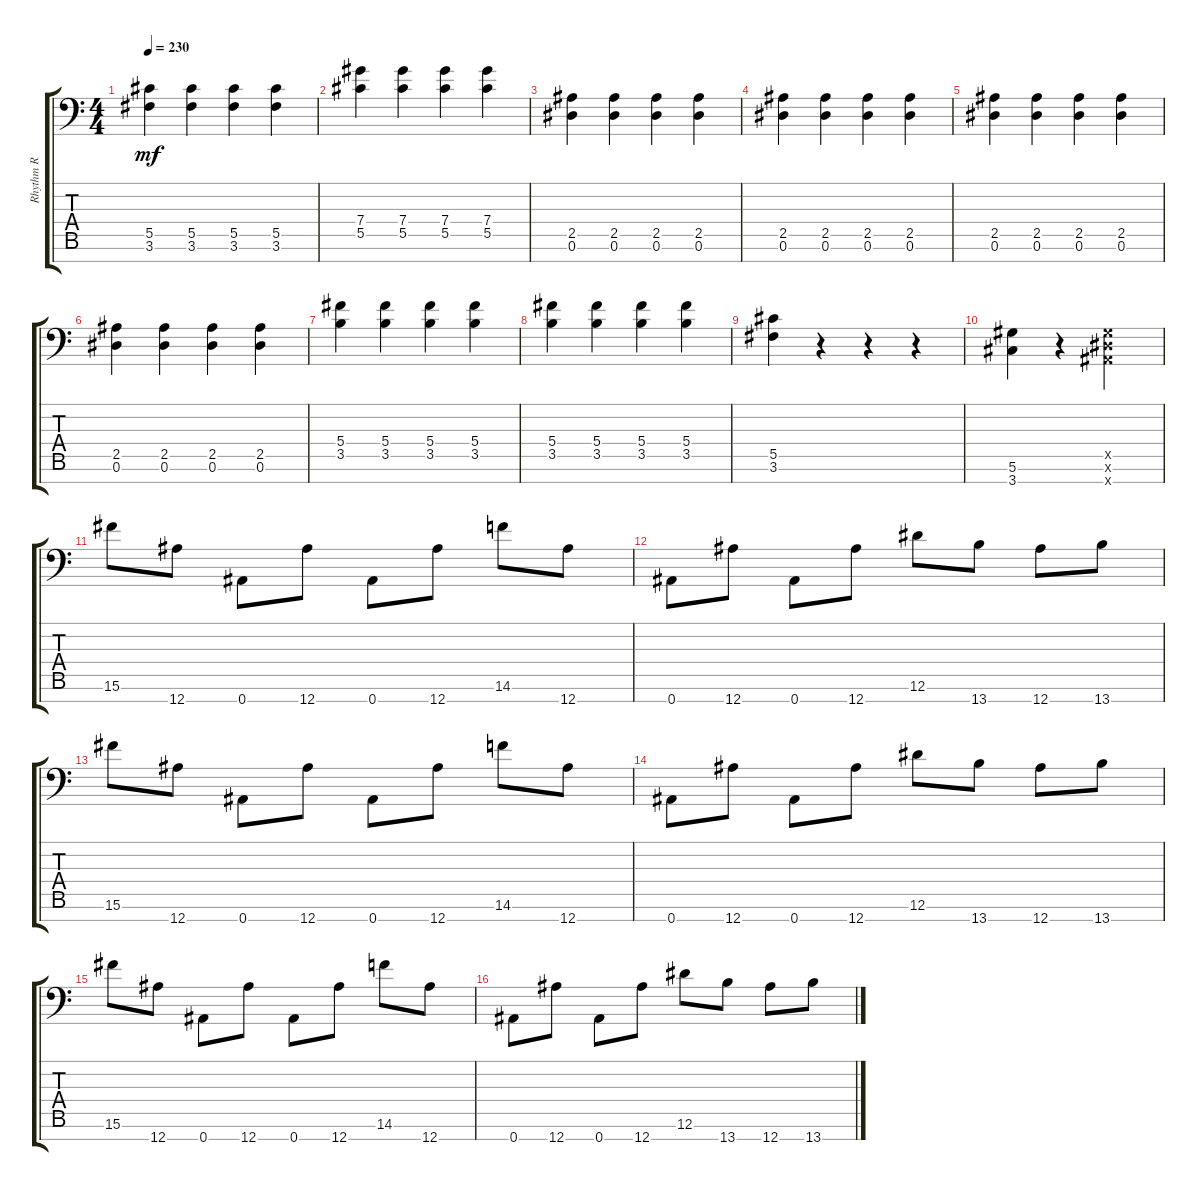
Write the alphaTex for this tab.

\track ("Rhythm R" "Rhythm R") {instrument distortionguitar}
\staff {score tabs}
\tuning (Eb4 Bb3 Gb3 Db3 Ab2 Eb2 Bb1) {hide}
\ts (4 4)
\tempo 230
\clef f4
\ks c
(5.5 3.6).4{dy mf} (5.5 3.6).4 (5.5 3.6).4 (5.5 3.6).4 |
(7.4 5.5).4 (7.4 5.5).4 (7.4 5.5).4 (7.4 5.5).4 |
(2.5 0.6).4 (2.5 0.6).4 (2.5 0.6).4 (2.5 0.6).4 |
(2.5 0.6).4 (2.5 0.6).4 (2.5 0.6).4 (2.5 0.6).4 |
(2.5 0.6).4 (2.5 0.6).4 (2.5 0.6).4 (2.5 0.6).4 |
(2.5 0.6).4 (2.5 0.6).4 (2.5 0.6).4 (2.5 0.6).4 |
(5.4 3.5).4 (5.4 3.5).4 (5.4 3.5).4 (5.4 3.5).4 |
(5.4 3.5).4 (5.4 3.5).4 (5.4 3.5).4 (5.4 3.5).4 |
(5.5 3.6).4 r.4 r.4 r.4 |
(5.6 3.7).4 r.4 (0.5{x} 0.6{x} 0.7{x}).2 |
15.6.8 12.7.8 0.7.8 12.7.8 0.7.8 12.7.8 14.6.8 12.7.8 |
0.7.8 12.7.8 0.7.8 12.7.8 12.6.8 13.7.8 12.7.8 13.7.8 |
15.6.8 12.7.8 0.7.8 12.7.8 0.7.8 12.7.8 14.6.8 12.7.8 |
0.7.8 12.7.8 0.7.8 12.7.8 12.6.8 13.7.8 12.7.8 13.7.8 |
15.6.8 12.7.8 0.7.8 12.7.8 0.7.8 12.7.8 14.6.8 12.7.8 |
0.7.8 12.7.8 0.7.8 12.7.8 12.6.8 13.7.8 12.7.8 13.7.8
